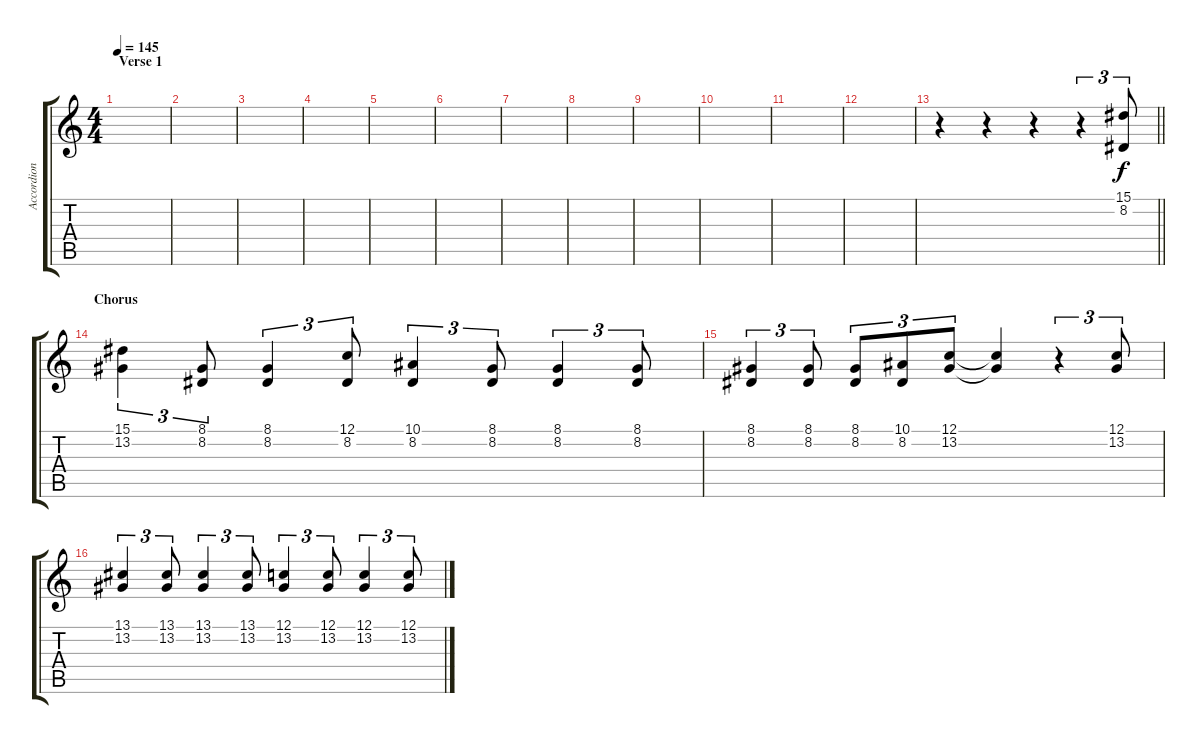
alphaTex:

\track ("Accordion" "Accordion") {instrument accordion}
\staff {score tabs}
\tuning (C4 G3 Eb3 Bb2 F2 C2) {hide}
\ts (4 4)
\section ("" "Verse 1")
\tempo 145
\clef g2
\ks c
|
|
|
|
|
|
|
|
|
|
|
|
\barLineRight lightlight
r.4 r.4 r.4 r.4{tu (3 2)} (15.1 8.2).8{tu (3 2)} |
\section ("" "Chorus")
(15.1 13.2).4{tu (3 2)} (8.1 8.2).8{tu (3 2)} (8.1 8.2).4{tu (3 2)} (12.1 8.2).8{tu (3 2)} (10.1 8.2).4{tu (3 2)} (8.1 8.2).8{tu (3 2)} (8.1 8.2).4{tu (3 2)} (8.1 8.2).8{tu (3 2)} |
(8.1 8.2).4{tu (3 2)} (8.1 8.2).8{tu (3 2)} (8.1 8.2).8{tu (3 2)} (10.1 8.2).8{tu (3 2)} (12.1 13.2).8{tu (3 2)} (12.1{t} 13.2{t}).4 r.4{tu (3 2)} (12.1 13.2).8{tu (3 2)} |
(13.1 13.2).4{tu (3 2)} (13.1 13.2).8{tu (3 2)} (13.1 13.2).4{tu (3 2)} (13.1 13.2).8{tu (3 2)} (12.1 13.2).4{tu (3 2)} (12.1 13.2).8{tu (3 2)} (12.1 13.2).4{tu (3 2)} (12.1 13.2).8{tu (3 2)}
